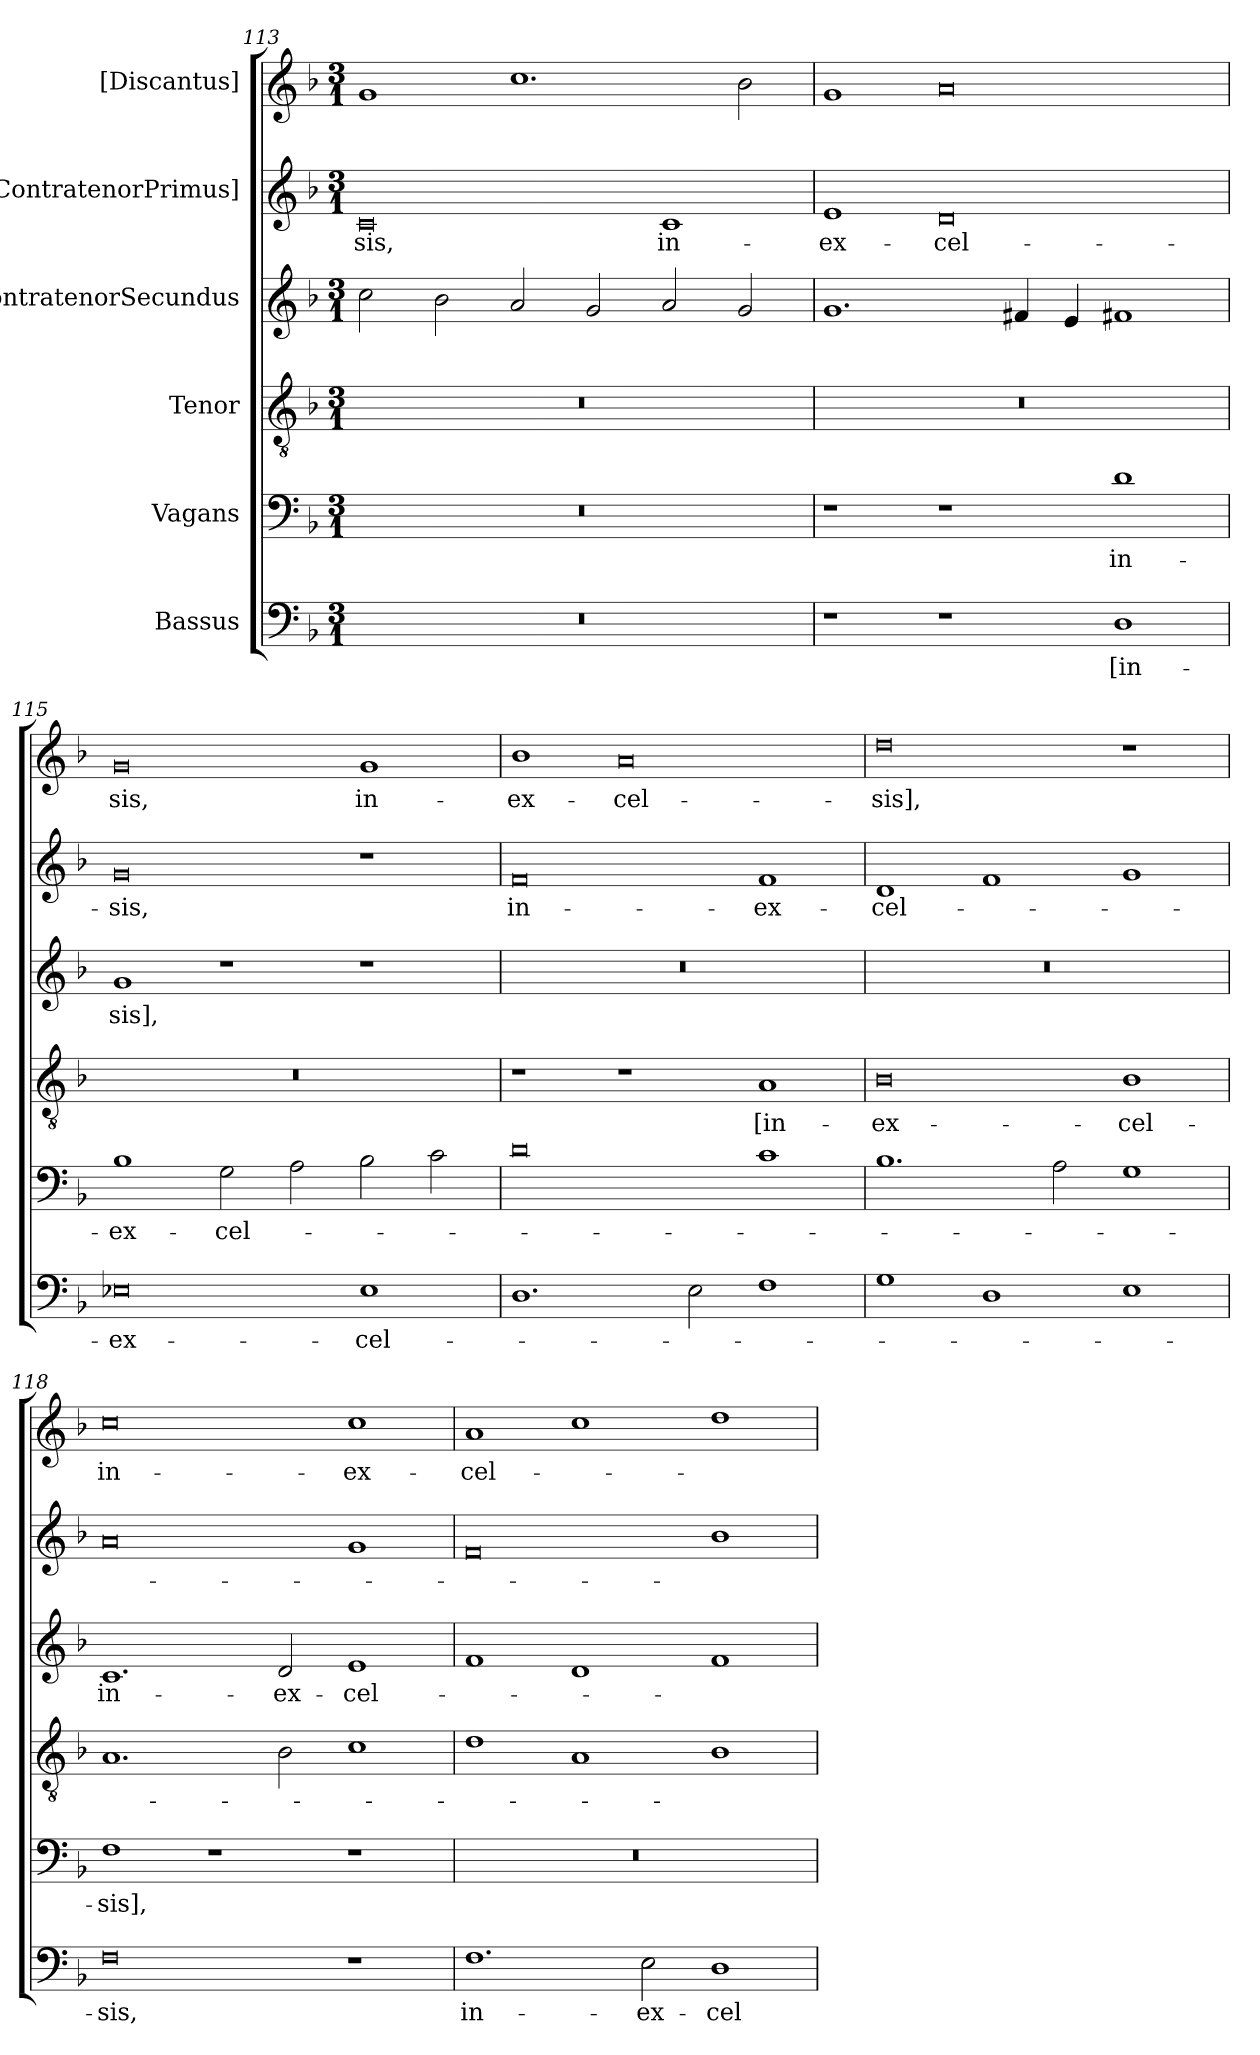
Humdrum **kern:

**kern	**text	**kern	**text	**kern	**text	**kern	**text	**kern	**text	**kern	**text
*part6	*part6	*part5	*part5	*part4	*part4	*part3	*part3	*part2	*part2	*part1	*part1
*staff6	*staff6	*staff5	*staff5	*staff4	*staff4	*staff3	*staff3	*staff2	*staff2	*staff1	*staff1
*I"Bassus	*	*I"Vagans	*	*I"Tenor	*	*I"ContratenorSecundus	*	*I"[ContratenorPrimus]	*	*I"[Discantus]	*
*clefF4	*	*clefF4	*	*clefGv2	*	*clefG2	*	*clefG2	*	*clefG2	*
*k[b-]	*	*k[b-]	*	*k[b-]	*	*k[b-]	*	*k[b-]	*	*k[b-]	*
*M3/1	*	*M3/1	*	*M3/1	*	*M3/1	*	*M3/1	*	*M3/1	*
=113	=113	=113	=113	=113	=113	=113	=113	=113	=113	=113	=113
0.r	.	0.r	.	0.r	.	2cc\	.	0c/	-sis,	1g/	.
.	.	.	.	.	.	2b-\	.	.	.	.	.
.	.	.	.	.	.	2a/	.	.	.	1.cc\	.
.	.	.	.	.	.	2g/	.	.	.	.	.
.	.	.	.	.	.	2a/	.	1c/	in-	.	.
.	.	.	.	.	.	2g/	.	.	.	2b-\	.
=114	=114	=114	=114	=114	=114	=114	=114	=114	=114	=114	=114
1r	.	1r	.	0.r	.	1.g/	.	1e/	ex-	1g/	.
1r	.	1r	.	.	.	.	.	0d/	-cel-	0a/	.
.	.	.	.	.	.	4f#X/	.	.	.	.	.
.	.	.	.	.	.	4e/	.	.	.	.	.
1D\	[in-	1d\	in-	.	.	1f#X/	.	.	.	.	.
=115	=115	=115	=115	=115	=115	=115	=115	=115	=115	=115	=115
0E-X\	ex-	1B-\	ex-	0.r	.	1g/	-sis],	0g/	-sis,	0g/	-sis,
.	.	2G\	-cel-	.	.	1r	.	.	.	.	.
.	.	2A\	.	.	.	.	.	.	.	.	.
1E-\	-cel-	2B-\	.	.	.	1r	.	1r	.	1g/	in-
.	.	2c\	.	.	.	.	.	.	.	.	.
=116	=116	=116	=116	=116	=116	=116	=116	=116	=116	=116	=116
1.D\	.	0d\	.	1r	.	0.r	.	0f/	in-	1b-\	ex-
.	.	.	.	1r	.	.	.	.	.	0a/	-cel-
2E\	.	.	.	.	.	.	.	.	.	.	.
1F\	.	1c\	.	1A/	[in-	.	.	1f/	ex-	.	.
=117	=117	=117	=117	=117	=117	=117	=117	=117	=117	=117	=117
1G\	.	1.B-\	.	0B-\	ex-	0.r	.	1d/	-cel-	0dd\	-sis],
1D\	.	.	.	.	.	.	.	1f/	.	.	.
.	.	2A\	.	.	.	.	.	.	.	.	.
1E\	.	1G\	.	1B-\	-cel-	.	.	1g/	.	1r	.
=118	=118	=118	=118	=118	=118	=118	=118	=118	=118	=118	=118
0F\	-sis,	1F\	-sis],	1.A/	.	1.c/	in-	0a/	.	0cc\	in-
.	.	1r	.	.	.	.	.	.	.	.	.
.	.	.	.	2B-\	.	2d/	ex-	.	.	.	.
1r	.	1r	.	1c\	.	1e/	-cel-	1g/	.	1cc\	ex-
=119	=119	=119	=119	=119	=119	=119	=119	=119	=119	=119	=119
1.F\	in-	0.r	.	1d\	.	1f/	.	0f/	.	1a/	-cel-
.	.	.	.	1A/	.	1d/	.	.	.	1cc\	.
2E\	ex-	.	.	.	.	.	.	.	.	.	.
1D\	-cel-	.	.	1B-\	.	1f/	.	1b-\	.	1dd\	.
=	=	=	=	=	=	=	=	=	=	=	=
*-	*-	*-	*-	*-	*-	*-	*-	*-	*-	*-	*-
